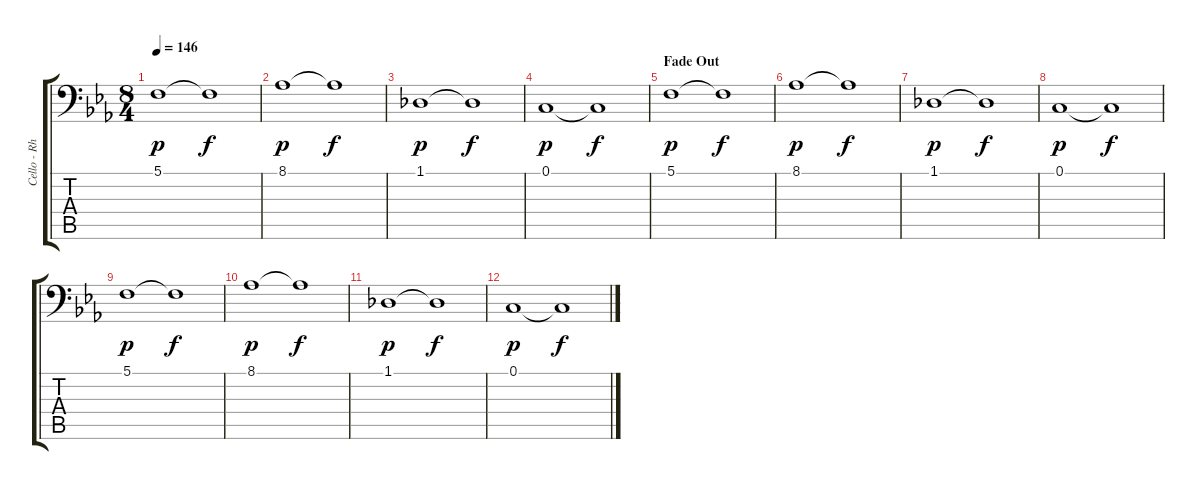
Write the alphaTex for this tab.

\track ("Cello - Rhythm 2" "Cello - Rh") {instrument cello}
\staff {score tabs}
\tuning (C3 G2 D2 A1 E1 B0) {hide}
\ts (8 4)
\tempo 146
\clef f4
\ks eb
5.1.1{dy p} 5.1{t}.1{dy f} |
8.1.1{dy p} 8.1{t}.1{dy f} |
1.1.1{dy p} 1.1{t}.1{dy f} |
0.1.1{dy p} 0.1{t}.1{dy f} |
\section ("" "Fade Out")
5.1.1{dy p} 5.1{t}.1{dy f} |
8.1.1{dy p} 8.1{t}.1{dy f} |
1.1.1{dy p} 1.1{t}.1{dy f} |
0.1.1{dy p} 0.1{t}.1{dy f} |
5.1.1{dy p} 5.1{t}.1{dy f} |
8.1.1{dy p} 8.1{t}.1{dy f} |
1.1.1{dy p} 1.1{t}.1{dy f} |
0.1.1{dy p} 0.1{t}.1{dy f}
